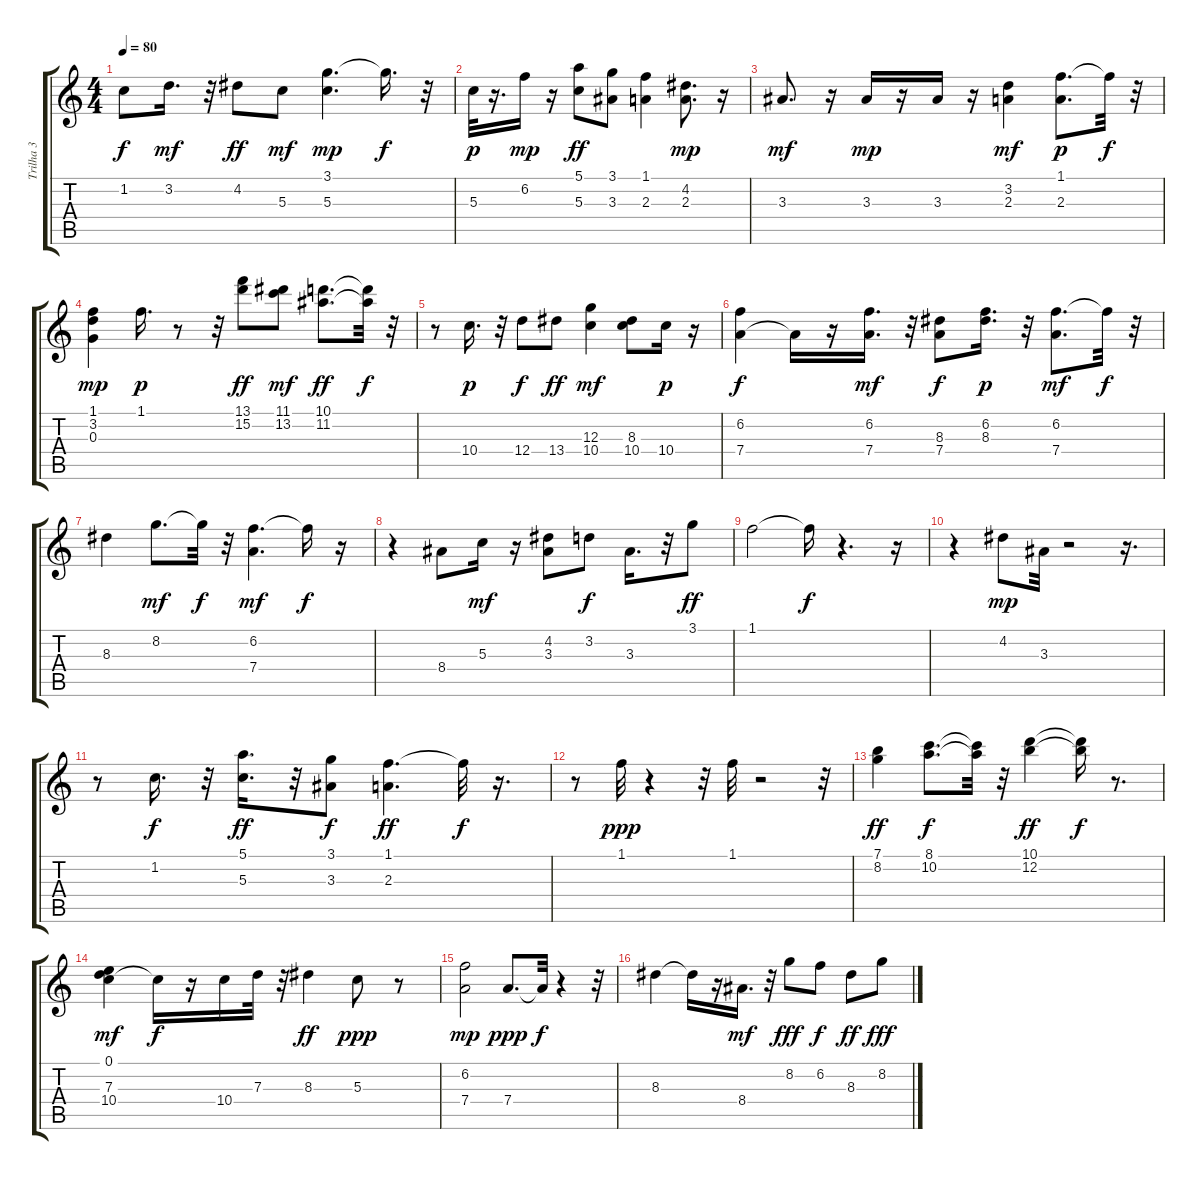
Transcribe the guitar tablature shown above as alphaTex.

\track ("Trilha 3" "Trilha 3") {instrument acousticguitarsteel}
\staff {score tabs}
\tuning (E4 B3 G3 D3 A2 E2) {hide}
\ts (4 4)
\tempo 80
\clef g2
\ks c
1.2.8{dy f} 3.2.16{d dy mf} r.32 4.2.8{dy ff} 5.3.8{dy mf} (3.1 5.3).4{d dy mp} 3.1{t}.16{d dy f} r.32 |
5.3.32{dy p} r.16{d} 6.2.16{dy mp} r.16 (5.1 5.3).8{dy ff} (3.1 3.3).8 (1.1 2.3).4 (4.2 2.3).8{d dy mp} r.16 |
3.3.8{d dy mf} r.16 3.3.16{dy mp} r.16 3.3.16 r.16 (3.2 2.3).4{dy mf} (1.1 2.3).8{d dy p} 1.1{t}.32{dy f} r.32 |
(1.1 3.2 0.3).4{dy mp} 1.1.16{d dy p} r.8 r.32 (13.1 15.2).8{dy ff} (11.1 13.2).8{dy mf} (10.1 11.2).8{d dy ff} (10.1{t} 11.2{t}).32{dy f} r.32 |
r.8 10.4.16{d dy p} r.32 12.4.8{dy f} 13.4.8{dy ff} (12.3 10.4).4{dy mf} (8.3 10.4).8 10.4.16{dy p} r.16 |
(6.2 7.4).4{dy f} 7.4{t}.16 r.16 (6.2 7.4).16{d dy mf} r.32 (8.3 7.4).8{dy f} (6.2 8.3).16{d dy p} r.32 (6.2 7.4).8{d dy mf} 6.2{t}.32{dy f} r.32 |
8.3.4 8.2.8{d dy mf} 8.2{t}.32{dy f} r.32 (6.2 7.4).4{d dy mf} 6.2{t}.16{dy f} r.16 |
r.4 8.4.8 5.3.16{dy mf} r.16 (4.2 3.3).8 3.2.8{dy f} 3.3.16{d} r.32 3.1.8{dy ff} |
1.1.2 1.1{t}.16{dy f} r.4{d} r.16 |
r.4 4.2.8{dy mp} 3.3.32 r.2 r.16{d} |
r.8 1.2.16{d dy f} r.32 (5.1 5.3).16{d dy ff} r.32 (3.1 3.3).8{dy f} (1.1 2.3).4{d dy ff} 1.1{t}.32{dy f} r.16{d} |
r.8 1.1.32{dy ppp} r.4 r.32 1.1.32 r.2 r.32 |
(7.1 8.2).4{dy ff} (8.1 10.2).8{d dy f} (8.1{t} 10.2{t}).32 r.32 (10.1 12.2).4{dy ff} (10.1{t} 12.2{t}).16{dy f} r.8{d} |
(0.1 7.3 10.4).4{dy mf} 10.4{t}.16{dy f} r.16 10.4.16 7.3.32 r.32 8.3.4{dy ff} 5.3.8{dy ppp} r.8 |
(6.2 7.4).2{dy mp} 7.4.8{d dy ppp} 7.4{t}.32{dy f} r.4 r.32 |
8.3.4 8.3{t}.16 r.16 8.4.16{d dy mf} r.32 8.2.8{dy fff} 6.2.8{dy f} 8.3.8{dy ff} 8.2.8{dy fff}
